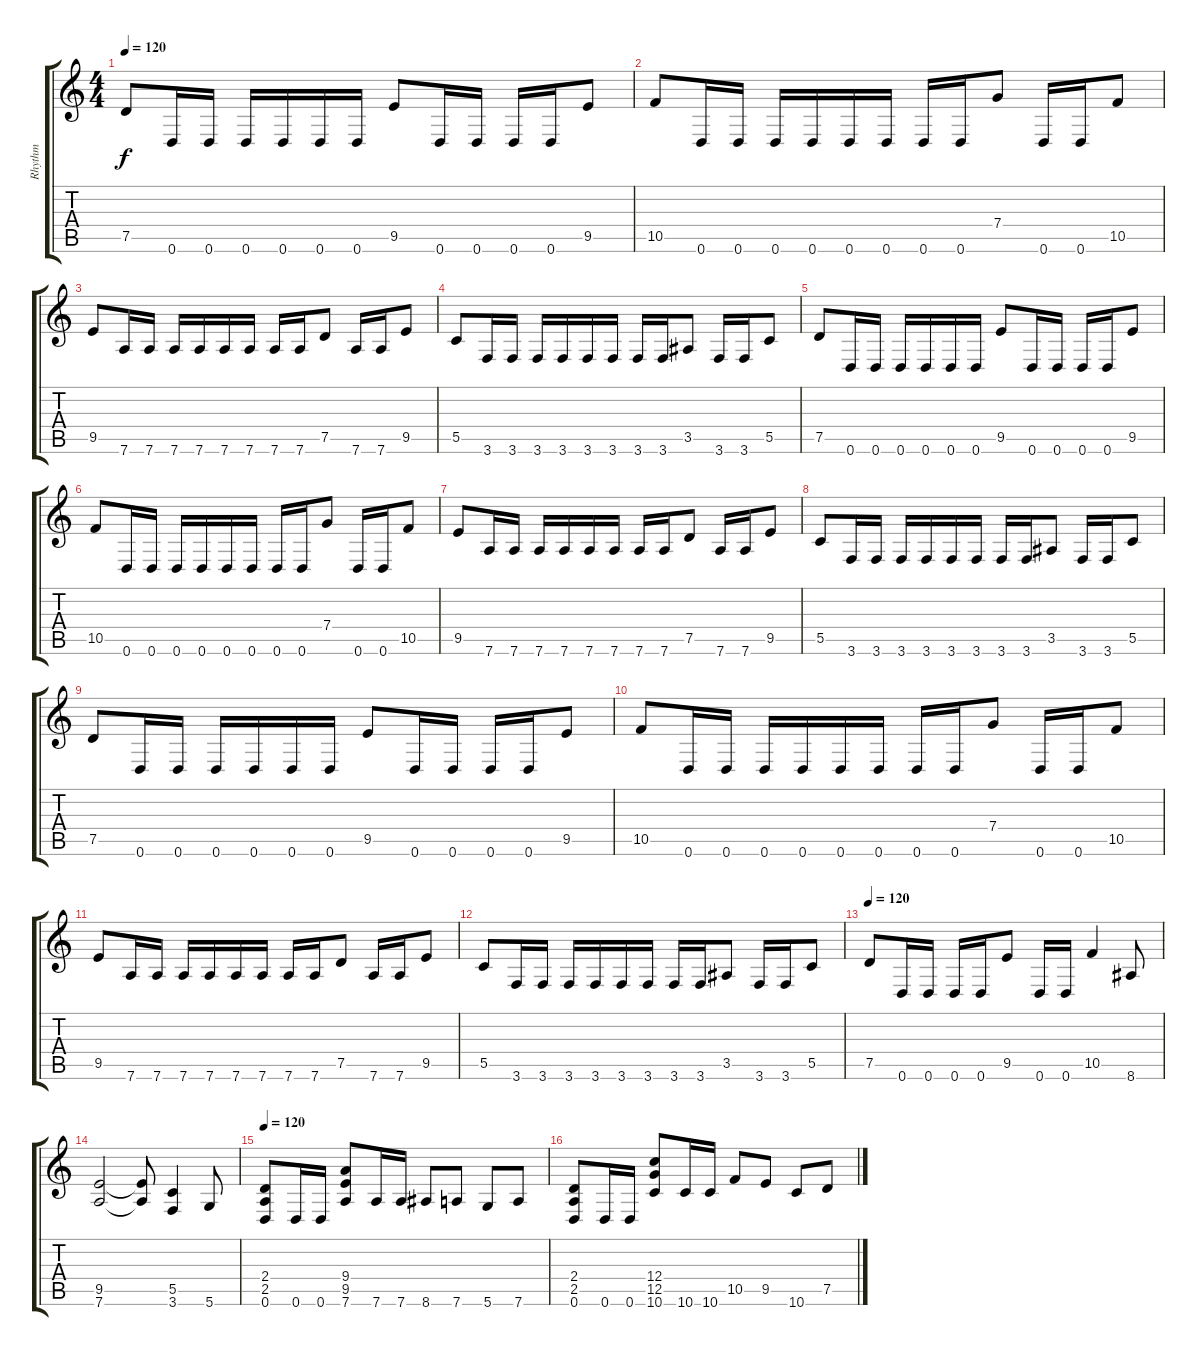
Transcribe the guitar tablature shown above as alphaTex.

\track ("Rhythm" "Rhythm") {instrument distortionguitar}
\staff {score tabs}
\tuning (D4 A3 F3 C3 G2 D2) {hide}
\ts (4 4)
\tempo 120
\clef g2
\ks c
7.5.8{dy f} 0.6.16 0.6.16 0.6.16 0.6.16 0.6.16 0.6.16 9.5.8 0.6.16 0.6.16 0.6.16 0.6.16 9.5.8 |
10.5.8 0.6.16 0.6.16 0.6.16 0.6.16 0.6.16 0.6.16 0.6.16 0.6.16 7.4.8 0.6.16 0.6.16 10.5.8 |
9.5.8 7.6.16 7.6.16 7.6.16 7.6.16 7.6.16 7.6.16 7.6.16 7.6.16 7.5.8 7.6.16 7.6.16 9.5.8 |
5.5.8 3.6.16 3.6.16 3.6.16 3.6.16 3.6.16 3.6.16 3.6.16 3.6.16 3.5.8 3.6.16 3.6.16 5.5.8 |
7.5.8 0.6.16 0.6.16 0.6.16 0.6.16 0.6.16 0.6.16 9.5.8 0.6.16 0.6.16 0.6.16 0.6.16 9.5.8 |
10.5.8 0.6.16 0.6.16 0.6.16 0.6.16 0.6.16 0.6.16 0.6.16 0.6.16 7.4.8 0.6.16 0.6.16 10.5.8 |
9.5.8 7.6.16 7.6.16 7.6.16 7.6.16 7.6.16 7.6.16 7.6.16 7.6.16 7.5.8 7.6.16 7.6.16 9.5.8 |
5.5.8 3.6.16 3.6.16 3.6.16 3.6.16 3.6.16 3.6.16 3.6.16 3.6.16 3.5.8 3.6.16 3.6.16 5.5.8 |
7.5.8 0.6.16 0.6.16 0.6.16 0.6.16 0.6.16 0.6.16 9.5.8 0.6.16 0.6.16 0.6.16 0.6.16 9.5.8 |
10.5.8 0.6.16 0.6.16 0.6.16 0.6.16 0.6.16 0.6.16 0.6.16 0.6.16 7.4.8 0.6.16 0.6.16 10.5.8 |
9.5.8 7.6.16 7.6.16 7.6.16 7.6.16 7.6.16 7.6.16 7.6.16 7.6.16 7.5.8 7.6.16 7.6.16 9.5.8 |
5.5.8 3.6.16 3.6.16 3.6.16 3.6.16 3.6.16 3.6.16 3.6.16 3.6.16 3.5.8 3.6.16 3.6.16 5.5.8 |
\tempo 120
7.5.8 0.6.16 0.6.16 0.6.16 0.6.16 9.5.8 0.6.16 0.6.16 10.5.4 8.6.8 |
(9.5 7.6).2 (9.5{t} 7.6{t}).8 (5.5 3.6).4 5.6.8 |
\tempo 120
(2.4 2.5 0.6).8 0.6.16 0.6.16 (9.4 9.5 7.6).8 7.6.16 7.6.16 8.6.8 7.6.8 5.6.8 7.6.8 |
(2.4 2.5 0.6).8 0.6.16 0.6.16 (12.4 12.5 10.6).8 10.6.16 10.6.16 10.5.8 9.5.8 10.6.8 7.5.8
